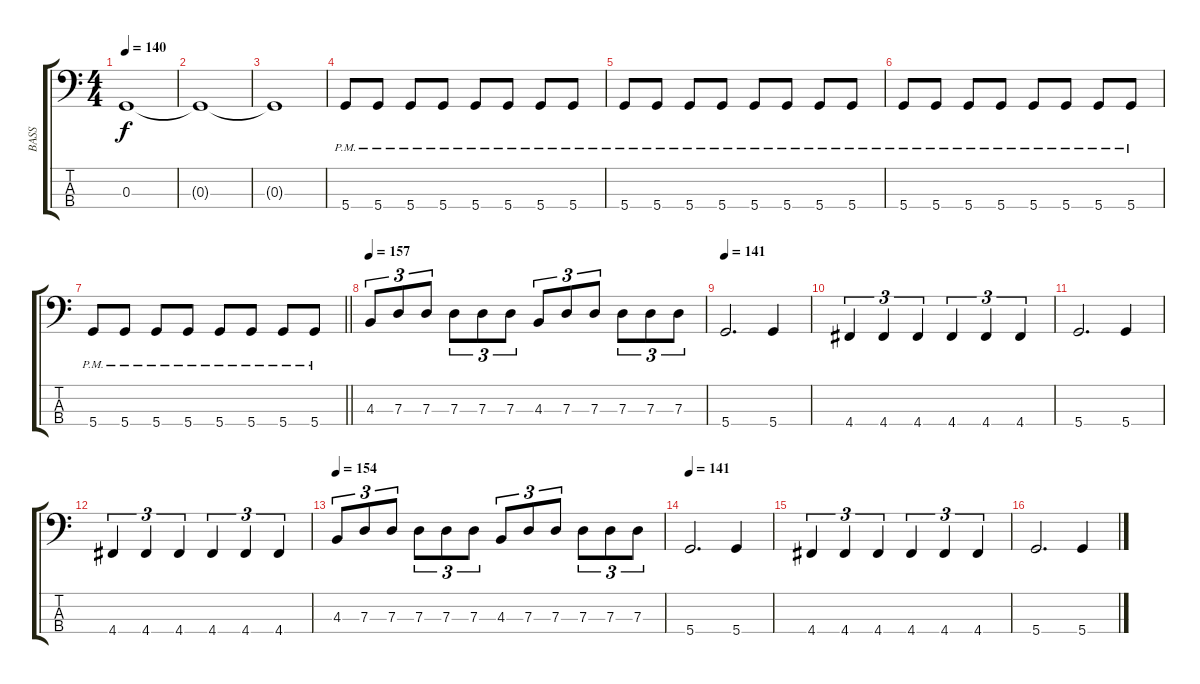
\track ("BASS" "BASS") {instrument electricbasspick}
\staff {score tabs}
\tuning (F2 C2 G1 D1) {hide}
\ts (4 4)
\tempo 140
\clef f4
\ks c
0.3{t}.1{dy f} |
0.3{t}.1 |
0.3{t}.1 |
5.4{pm}.8 5.4{pm}.8 5.4{pm}.8 5.4{pm}.8 5.4{pm}.8 5.4{pm}.8 5.4{pm}.8 5.4{pm}.8 |
5.4{pm}.8 5.4{pm}.8 5.4{pm}.8 5.4{pm}.8 5.4{pm}.8 5.4{pm}.8 5.4{pm}.8 5.4{pm}.8 |
5.4{pm}.8 5.4{pm}.8 5.4{pm}.8 5.4{pm}.8 5.4{pm}.8 5.4{pm}.8 5.4{pm}.8 5.4{pm}.8 |
\barLineRight lightlight
5.4{pm}.8 5.4{pm}.8 5.4{pm}.8 5.4{pm}.8 5.4{pm}.8 5.4{pm}.8 5.4{pm}.8 5.4{pm}.8 |
\tempo 157
4.3.8{tu (3 2)} 7.3.8{tu (3 2)} 7.3.8{tu (3 2)} 7.3.8{tu (3 2)} 7.3.8{tu (3 2)} 7.3.8{tu (3 2)} 4.3.8{tu (3 2)} 7.3.8{tu (3 2)} 7.3.8{tu (3 2)} 7.3.8{tu (3 2)} 7.3.8{tu (3 2)} 7.3.8{tu (3 2)} |
\tempo 141
5.4.2{d} 5.4.4 |
4.4.4{tu (3 2)} 4.4.4{tu (3 2)} 4.4.4{tu (3 2)} 4.4.4{tu (3 2)} 4.4.4{tu (3 2)} 4.4.4{tu (3 2)} |
5.4.2{d} 5.4.4 |
4.4.4{tu (3 2)} 4.4.4{tu (3 2)} 4.4.4{tu (3 2)} 4.4.4{tu (3 2)} 4.4.4{tu (3 2)} 4.4.4{tu (3 2)} |
\tempo 154
4.3.8{tu (3 2)} 7.3.8{tu (3 2)} 7.3.8{tu (3 2)} 7.3.8{tu (3 2)} 7.3.8{tu (3 2)} 7.3.8{tu (3 2)} 4.3.8{tu (3 2)} 7.3.8{tu (3 2)} 7.3.8{tu (3 2)} 7.3.8{tu (3 2)} 7.3.8{tu (3 2)} 7.3.8{tu (3 2)} |
\tempo 141
5.4.2{d} 5.4.4 |
4.4.4{tu (3 2)} 4.4.4{tu (3 2)} 4.4.4{tu (3 2)} 4.4.4{tu (3 2)} 4.4.4{tu (3 2)} 4.4.4{tu (3 2)} |
5.4.2{d} 5.4.4
